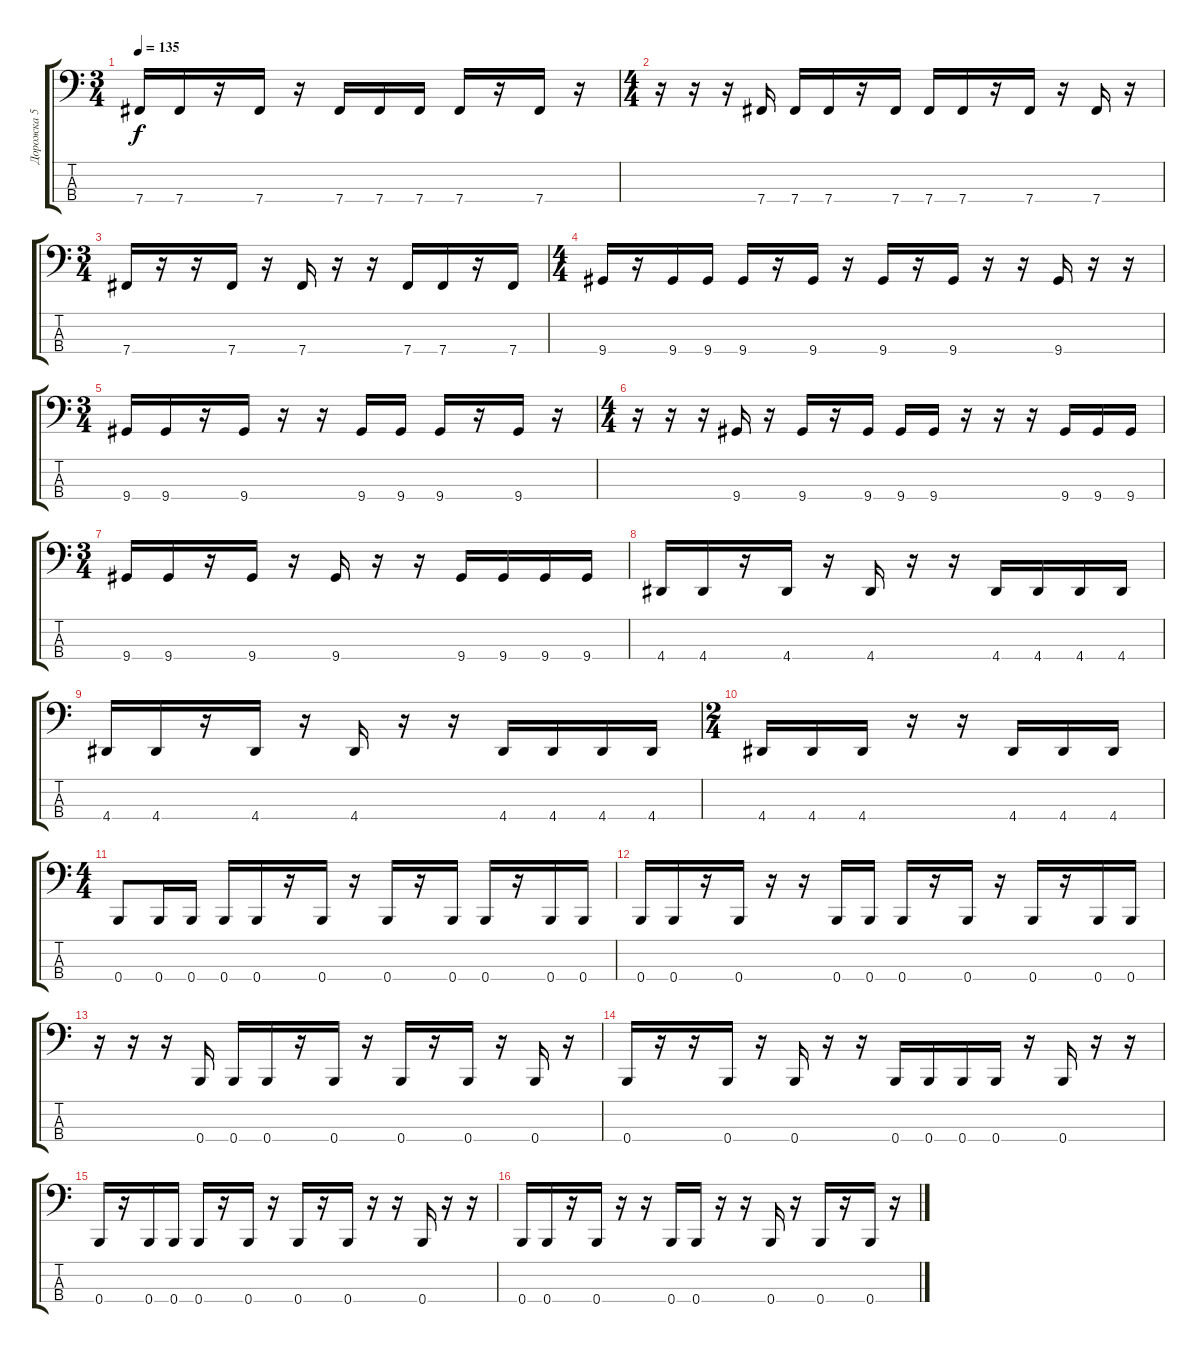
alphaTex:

\track ("Дорожка 5" "Дорожка 5") {instrument electricbasspick}
\staff {score tabs}
\tuning (G2 B1 Gb1 B0) {hide}
\ts (3 4)
\tempo 135
\clef f4
\ks c
7.4.16{dy f} 7.4.16 r.16 7.4.16 r.16 7.4.16 7.4.16 7.4.16 7.4.16 r.16 7.4.16 r.16 |
\ts (4 4)
r.16 r.16 r.16 7.4.16 7.4.16 7.4.16 r.16 7.4.16 7.4.16 7.4.16 r.16 7.4.16 r.16 7.4.16 r.16 |
\ts (3 4)
7.4.16 r.16 r.16 7.4.16 r.16 7.4.16 r.16 r.16 7.4.16 7.4.16 r.16 7.4.16 |
\ts (4 4)
9.4.16 r.16 9.4.16 9.4.16 9.4.16 r.16 9.4.16 r.16 9.4.16 r.16 9.4.16 r.16 r.16 9.4.16 r.16 r.16 |
\ts (3 4)
9.4.16 9.4.16 r.16 9.4.16 r.16 r.16 9.4.16 9.4.16 9.4.16 r.16 9.4.16 r.16 |
\ts (4 4)
r.16 r.16 r.16 9.4.16 r.16 9.4.16 r.16 9.4.16 9.4.16 9.4.16 r.16 r.16 r.16 9.4.16 9.4.16 9.4.16 |
\ts (3 4)
9.4.16 9.4.16 r.16 9.4.16 r.16 9.4.16 r.16 r.16 9.4.16 9.4.16 9.4.16 9.4.16 |
4.4.16 4.4.16 r.16 4.4.16 r.16 4.4.16 r.16 r.16 4.4.16 4.4.16 4.4.16 4.4.16 |
4.4.16 4.4.16 r.16 4.4.16 r.16 4.4.16 r.16 r.16 4.4.16 4.4.16 4.4.16 4.4.16 |
\ts (2 4)
4.4.16 4.4.16 4.4.16 r.16 r.16 4.4.16 4.4.16 4.4.16 |
\ts (4 4)
0.4.8 0.4.16 0.4.16 0.4.16 0.4.16 r.16 0.4.16 r.16 0.4.16 r.16 0.4.16 0.4.16 r.16 0.4.16 0.4.16 |
0.4.16 0.4.16 r.16 0.4.16 r.16 r.16 0.4.16 0.4.16 0.4.16 r.16 0.4.16 r.16 0.4.16 r.16 0.4.16 0.4.16 |
r.16 r.16 r.16 0.4.16 0.4.16 0.4.16 r.16 0.4.16 r.16 0.4.16 r.16 0.4.16 r.16 0.4.16 r.16 |
0.4.16 r.16 r.16 0.4.16 r.16 0.4.16 r.16 r.16 0.4.16 0.4.16 0.4.16 0.4.16 r.16 0.4.16 r.16 r.16 |
0.4.16 r.16 0.4.16 0.4.16 0.4.16 r.16 0.4.16 r.16 0.4.16 r.16 0.4.16 r.16 r.16 0.4.16 r.16 r.16 |
0.4.16 0.4.16 r.16 0.4.16 r.16 r.16 0.4.16 0.4.16 r.16 r.16 0.4.16 r.16 0.4.16 r.16 0.4.16 r.16
